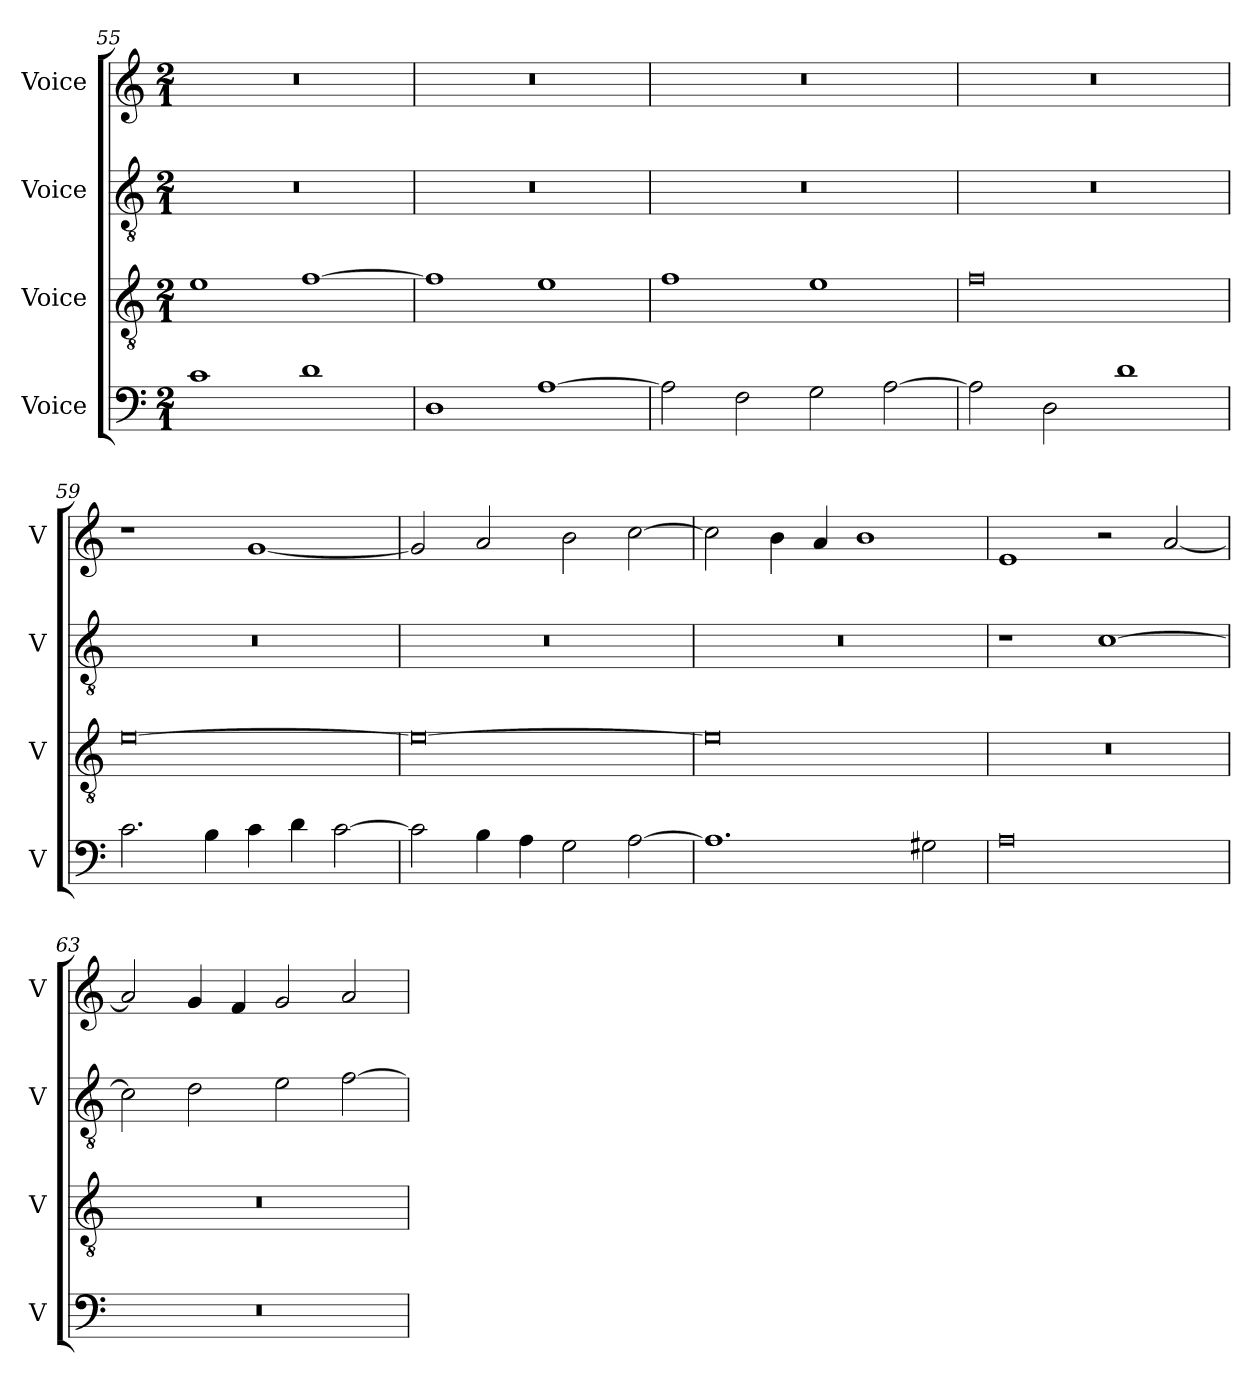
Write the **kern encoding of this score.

**kern	**kern	**kern	**kern
*part4	*part3	*part2	*part1
*staff4	*staff3	*staff2	*staff1
*I"Voice	*I"Voice	*I"Voice	*I"Voice
*I'V	*I'V	*I'V	*I'V
*clefF4	*clefGv2	*clefGv2	*clefG2
*k[]	*k[]	*k[]	*k[]
*M2/1	*M2/1	*M2/1	*M2/1
=55	=55	=55	=55
1c	1e	0r	0r
1d	[1f	.	.
=56	=56	=56	=56
1D	1f]	0r	0r
[1A	1e	.	.
=57	=57	=57	=57
2A\]	1f	0r	0r
2F\	.	.	.
2G\	1e	.	.
[2A\	.	.	.
!!LO:LB:g=z
=58	=58	=58	=58
2A\]	0f	0r	0r
2D\	.	.	.
1d	.	.	.
=59	=59	=59	=59
2.c\	[0e	0r	1r
4B\	.	.	.
4c\	.	.	[1g
4d\	.	.	.
[2c\	.	.	.
=60	=60	=60	=60
2c\]	0e_	0r	2g/]
4B\	.	.	2a/
4A\	.	.	.
2G\	.	.	2b\
[2A\	.	.	[2cc\
=61	=61	=61	=61
1.A]	0e]	0r	2cc\]
.	.	.	4b\
.	.	.	4a/
.	.	.	1b
2G#X\	.	.	.
!!LO:LB:g=z
=62	=62	=62	=62
0A	0r	1r	1e
.	.	[1c	2r
.	.	.	[2a/
=63	=63	=63	=63
0r	0r	2c\]	2a/]
.	.	2d\	4g/
.	.	.	4f/
.	.	2e\	2g/
.	.	[2f\	2a/
=	=	=	=
*-	*-	*-	*-
